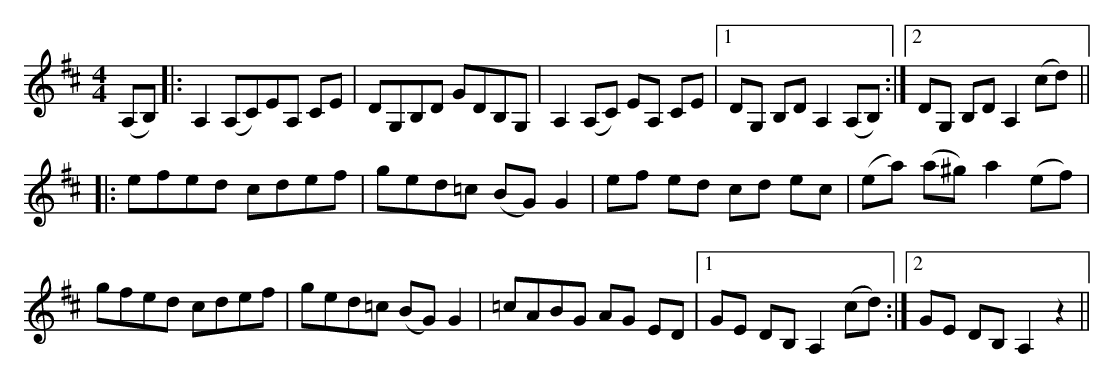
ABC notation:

X:1
M:4/4
K:D
(A,B,)|:A,2 (A,C)EA, CE|DG,B,D GDB,G,|A,2 (A,C) EA, CE|1 DG, B,D A,2 (A,B,):|2 DG, B,D A,2 (cd)||
|:efed cdef|ged=c (BG) G2|ef ed cd ec|(ea) (a^g) a2 (ef)|
gfed cdef|ged=c (BG) G2|=cABG AG ED|1 GE DB, A,2 (cd):|2 GE DB, A,2 z2||
